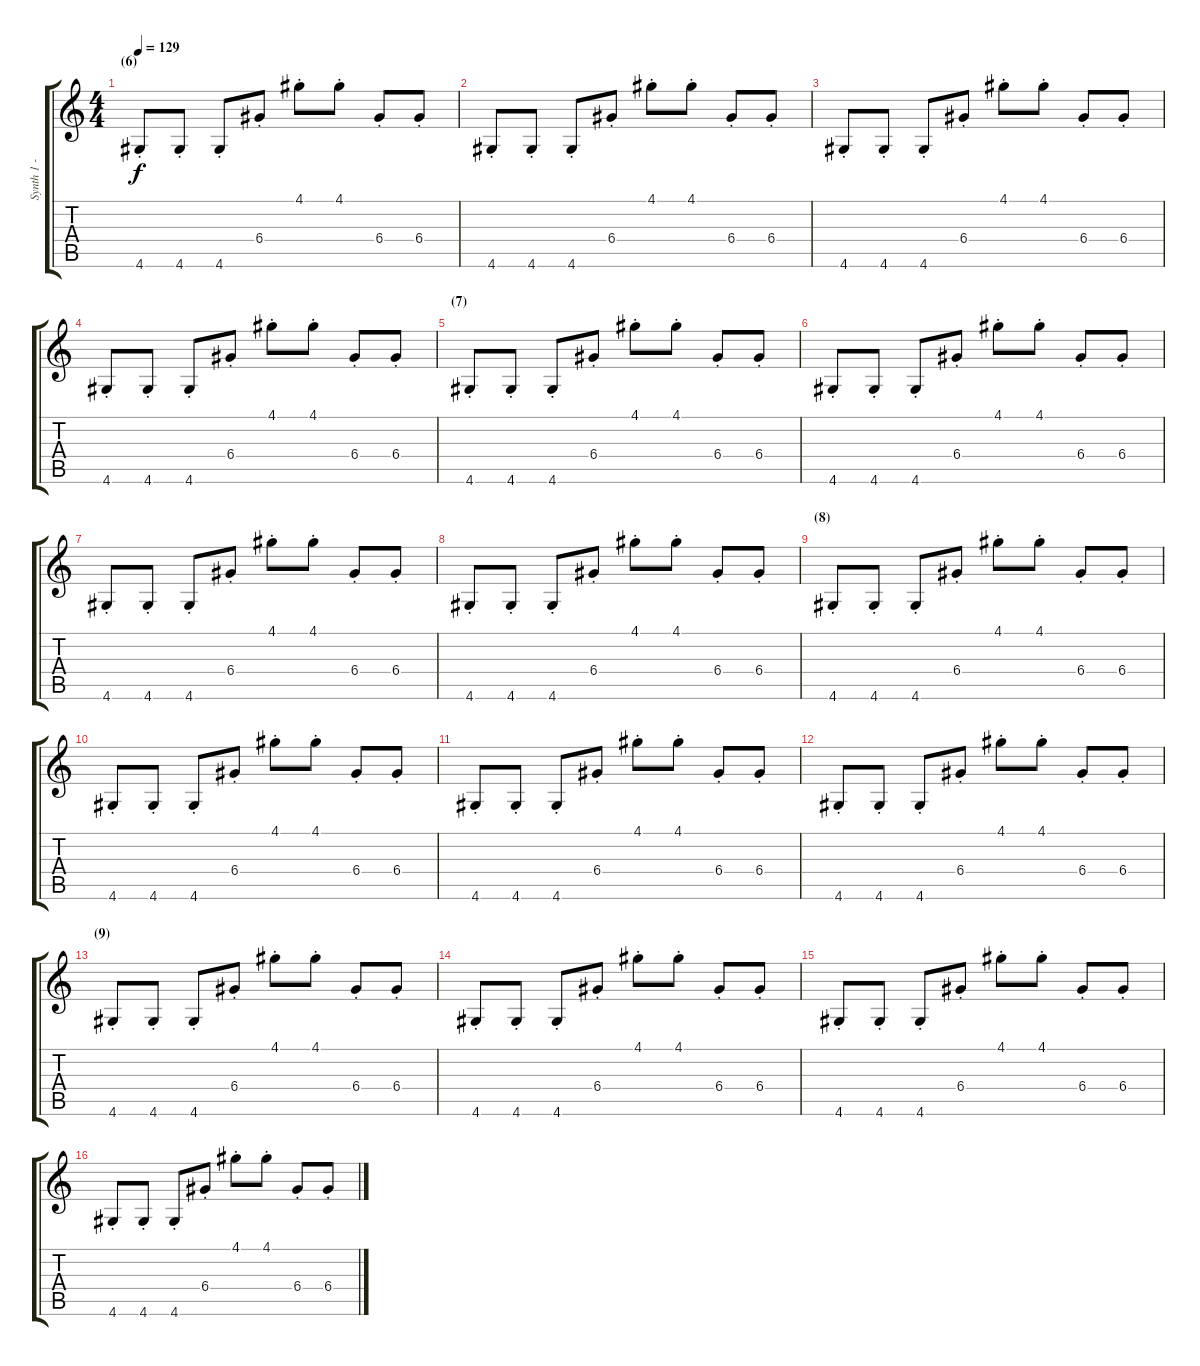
\track ("Synth 1 - G# beep" "Synth 1 - ") {instrument synthbass1}
\staff {score tabs}
\tuning (E4 B3 G3 D3 A2 E2) {hide}
\ts (4 4)
\section ("" "(6)")
\tempo 129
\clef g2
\ks c
4.6{st}.8{dy f} 4.6{st}.8 4.6{st}.8 6.4{st}.8 4.1{st}.8 4.1{st}.8 6.4{st}.8 6.4{st}.8 |
4.6{st}.8 4.6{st}.8 4.6{st}.8 6.4{st}.8 4.1{st}.8 4.1{st}.8 6.4{st}.8 6.4{st}.8 |
4.6{st}.8 4.6{st}.8 4.6{st}.8 6.4{st}.8 4.1{st}.8 4.1{st}.8 6.4{st}.8 6.4{st}.8 |
4.6{st}.8 4.6{st}.8 4.6{st}.8 6.4{st}.8 4.1{st}.8 4.1{st}.8 6.4{st}.8 6.4{st}.8 |
\section ("" "(7)")
4.6{st}.8 4.6{st}.8 4.6{st}.8 6.4{st}.8 4.1{st}.8 4.1{st}.8 6.4{st}.8 6.4{st}.8 |
4.6{st}.8 4.6{st}.8 4.6{st}.8 6.4{st}.8 4.1{st}.8 4.1{st}.8 6.4{st}.8 6.4{st}.8 |
4.6{st}.8 4.6{st}.8 4.6{st}.8 6.4{st}.8 4.1{st}.8 4.1{st}.8 6.4{st}.8 6.4{st}.8 |
4.6{st}.8 4.6{st}.8 4.6{st}.8 6.4{st}.8 4.1{st}.8 4.1{st}.8 6.4{st}.8 6.4{st}.8 |
\section ("" "(8)")
4.6{st}.8 4.6{st}.8 4.6{st}.8 6.4{st}.8 4.1{st}.8 4.1{st}.8 6.4{st}.8 6.4{st}.8 |
4.6{st}.8 4.6{st}.8 4.6{st}.8 6.4{st}.8 4.1{st}.8 4.1{st}.8 6.4{st}.8 6.4{st}.8 |
4.6{st}.8 4.6{st}.8 4.6{st}.8 6.4{st}.8 4.1{st}.8 4.1{st}.8 6.4{st}.8 6.4{st}.8 |
4.6{st}.8 4.6{st}.8 4.6{st}.8 6.4{st}.8 4.1{st}.8 4.1{st}.8 6.4{st}.8 6.4{st}.8 |
\section ("" "(9)")
4.6{st}.8 4.6{st}.8 4.6{st}.8 6.4{st}.8 4.1{st}.8 4.1{st}.8 6.4{st}.8 6.4{st}.8 |
4.6{st}.8 4.6{st}.8 4.6{st}.8 6.4{st}.8 4.1{st}.8 4.1{st}.8 6.4{st}.8 6.4{st}.8 |
4.6{st}.8 4.6{st}.8 4.6{st}.8 6.4{st}.8 4.1{st}.8 4.1{st}.8 6.4{st}.8 6.4{st}.8 |
4.6{st}.8 4.6{st}.8 4.6{st}.8 6.4{st}.8 4.1{st}.8 4.1{st}.8 6.4{st}.8 6.4{st}.8
